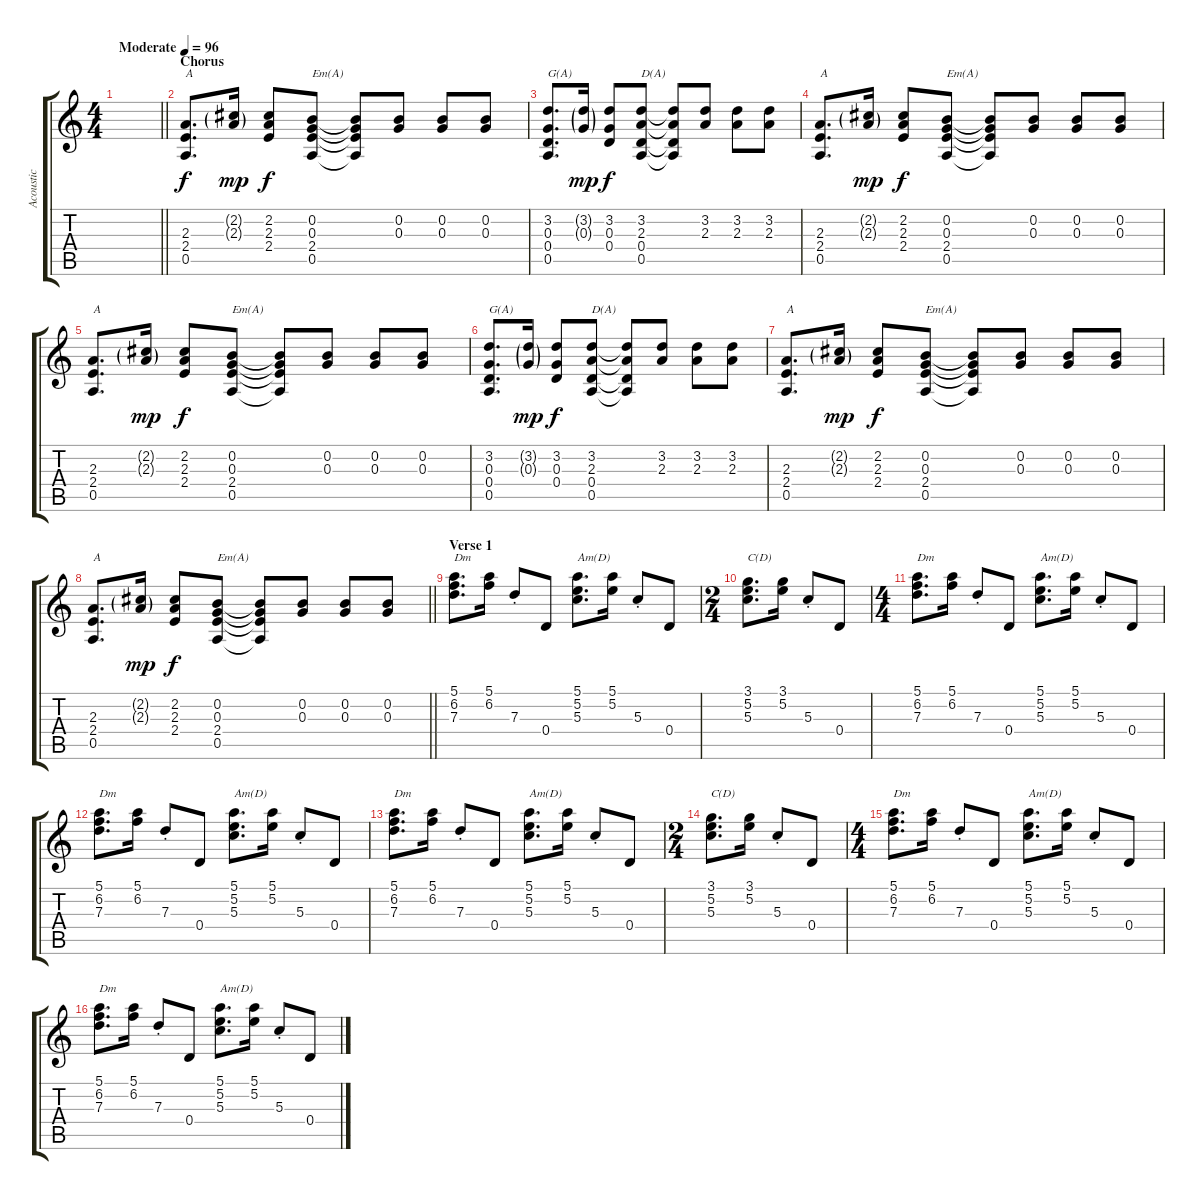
\track ("Acoustic" "Acoustic") {instrument acousticguitarsteel}
\staff {score tabs}
\tuning (E4 B3 G3 D3 A2 E2) {hide}
\ts (4 4)
\tempo (96 "Moderate")
\clef g2
\barLineRight lightlight
\ks c
|
\section ("" "Chorus")
(2.3 2.4 0.5).8{d txt "A"} (2.2{g} 2.3{g}).16{dy mp} (2.2 2.3 2.4).8{dy f} (0.2 0.3 2.4 0.5).8{txt "Em(A)"} (0.2{t} 0.3{t} 2.4{t} 0.5{t}).8 (0.2 0.3).8 (0.2 0.3).8 (0.2 0.3).8 |
(3.2 0.3 0.4 0.5).8{d txt "G(A)"} (3.2{g} 0.3{g}).16{dy mp} (3.2 0.3 0.4).8{dy f} (3.2 2.3 0.4 0.5).8{txt "D(A)"} (3.2{t} 2.3{t} 0.4{t} 0.5{t}).8 (3.2 2.3).8 (3.2 2.3).8 (3.2 2.3).8 |
(2.3 2.4 0.5).8{d txt "A"} (2.2{g} 2.3{g}).16{dy mp} (2.2 2.3 2.4).8{dy f} (0.2 0.3 2.4 0.5).8{txt "Em(A)"} (0.2{t} 0.3{t} 2.4{t} 0.5{t}).8 (0.2 0.3).8 (0.2 0.3).8 (0.2 0.3).8 |
(2.3 2.4 0.5).8{d txt "A"} (2.2{g} 2.3{g}).16{dy mp} (2.2 2.3 2.4).8{dy f} (0.2 0.3 2.4 0.5).8{txt "Em(A)"} (0.2{t} 0.3{t} 2.4{t} 0.5{t}).8 (0.2 0.3).8 (0.2 0.3).8 (0.2 0.3).8 |
(3.2 0.3 0.4 0.5).8{d txt "G(A)"} (3.2{g} 0.3{g}).16{dy mp} (3.2 0.3 0.4).8{dy f} (3.2 2.3 0.4 0.5).8{txt "D(A)"} (3.2{t} 2.3{t} 0.4{t} 0.5{t}).8 (3.2 2.3).8 (3.2 2.3).8 (3.2 2.3).8 |
(2.3 2.4 0.5).8{d txt "A"} (2.2{g} 2.3{g}).16{dy mp} (2.2 2.3 2.4).8{dy f} (0.2 0.3 2.4 0.5).8{txt "Em(A)"} (0.2{t} 0.3{t} 2.4{t} 0.5{t}).8 (0.2 0.3).8 (0.2 0.3).8 (0.2 0.3).8 |
\barLineRight lightlight
(2.3 2.4 0.5).8{d txt "A"} (2.2{g} 2.3{g}).16{dy mp} (2.2 2.3 2.4).8{dy f} (0.2 0.3 2.4 0.5).8{txt "Em(A)"} (0.2{t} 0.3{t} 2.4{t} 0.5{t}).8 (0.2 0.3).8 (0.2 0.3).8 (0.2 0.3).8 |
\section ("" "Verse 1")
(5.1 6.2 7.3).8{d txt "Dm"} (5.1 6.2).16 7.3{st}.8 0.4.8 (5.1 5.2 5.3).8{d txt "Am(D)"} (5.1 5.2).16 5.3{st}.8 0.4.8 |
\ts (2 4)
(3.1 5.2 5.3).8{d txt "C(D)"} (3.1 5.2).16 5.3{st}.8 0.4.8 |
\ts (4 4)
(5.1 6.2 7.3).8{d txt "Dm"} (5.1 6.2).16 7.3{st}.8 0.4.8 (5.1 5.2 5.3).8{d txt "Am(D)"} (5.1 5.2).16 5.3{st}.8 0.4.8 |
(5.1 6.2 7.3).8{d txt "Dm"} (5.1 6.2).16 7.3{st}.8 0.4.8 (5.1 5.2 5.3).8{d txt "Am(D)"} (5.1 5.2).16 5.3{st}.8 0.4.8 |
(5.1 6.2 7.3).8{d txt "Dm"} (5.1 6.2).16 7.3{st}.8 0.4.8 (5.1 5.2 5.3).8{d txt "Am(D)"} (5.1 5.2).16 5.3{st}.8 0.4.8 |
\ts (2 4)
(3.1 5.2 5.3).8{d txt "C(D)"} (3.1 5.2).16 5.3{st}.8 0.4.8 |
\ts (4 4)
(5.1 6.2 7.3).8{d txt "Dm"} (5.1 6.2).16 7.3{st}.8 0.4.8 (5.1 5.2 5.3).8{d txt "Am(D)"} (5.1 5.2).16 5.3{st}.8 0.4.8 |
(5.1 6.2 7.3).8{d txt "Dm"} (5.1 6.2).16 7.3{st}.8 0.4.8 (5.1 5.2 5.3).8{d txt "Am(D)"} (5.1 5.2).16 5.3{st}.8 0.4.8
